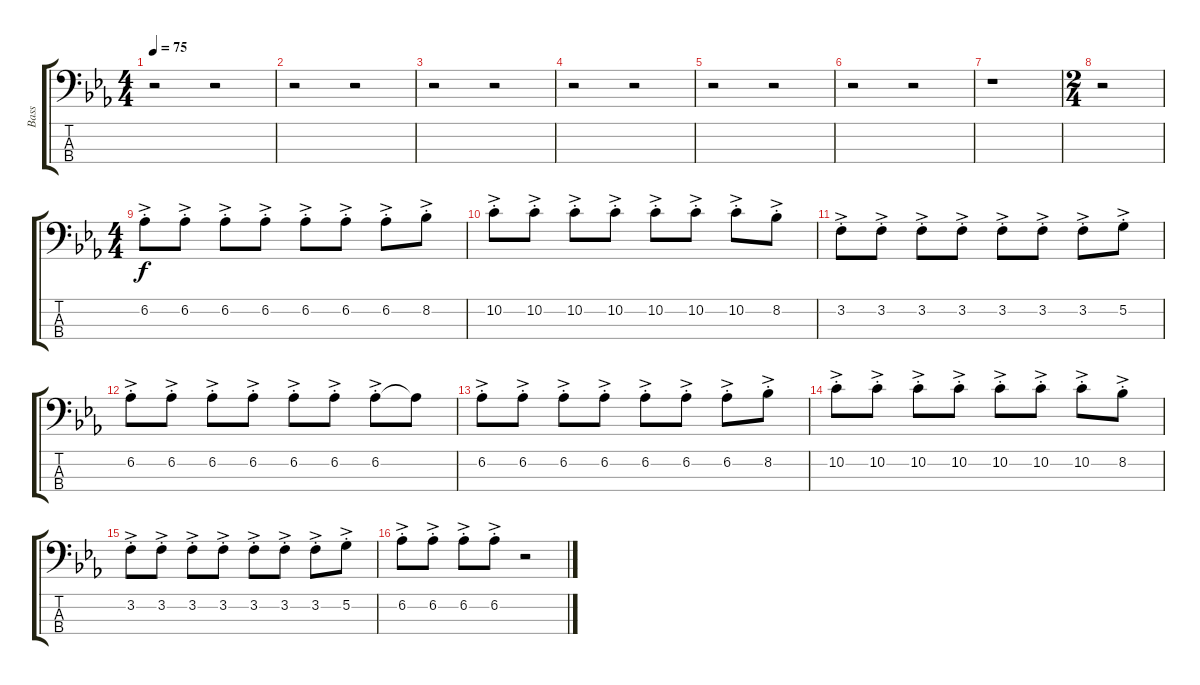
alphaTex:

\track ("Bass" "Bass") {instrument electricbassfinger}
\staff {score tabs}
\tuning (G2 D2 A1 E1) {hide}
\ts (4 4)
\tempo 75
\clef f4
\ks eb
r.2{dy f} r.2 |
r.2 r.2 |
r.2 r.2 |
r.2 r.2 |
r.2 r.2 |
r.2 r.2 |
r.1 |
\ts (2 4)
r.2 |
\ts (4 4)
6.2{ac st}.8 6.2{ac st}.8 6.2{ac st}.8 6.2{ac st}.8 6.2{ac st}.8 6.2{ac st}.8 6.2{ac st}.8 8.2{ac st}.8 |
10.2{ac st}.8 10.2{ac st}.8 10.2{ac st}.8 10.2{ac st}.8 10.2{ac st}.8 10.2{ac st}.8 10.2{ac st}.8 8.2{ac st}.8 |
3.2{ac st}.8 3.2{ac st}.8 3.2{ac st}.8 3.2{ac st}.8 3.2{ac st}.8 3.2{ac st}.8 3.2{ac st}.8 5.2{ac st}.8 |
6.2{ac st}.8 6.2{ac st}.8 6.2{ac st}.8 6.2{ac st}.8 6.2{ac st}.8 6.2{ac st}.8 6.2{ac st}.8 6.2{t}.8 |
6.2{ac st}.8 6.2{ac st}.8 6.2{ac st}.8 6.2{ac st}.8 6.2{ac st}.8 6.2{ac st}.8 6.2{ac st}.8 8.2{ac st}.8 |
10.2{ac st}.8 10.2{ac st}.8 10.2{ac st}.8 10.2{ac st}.8 10.2{ac st}.8 10.2{ac st}.8 10.2{ac st}.8 8.2{ac st}.8 |
3.2{ac st}.8 3.2{ac st}.8 3.2{ac st}.8 3.2{ac st}.8 3.2{ac st}.8 3.2{ac st}.8 3.2{ac st}.8 5.2{ac st}.8 |
6.2{ac st}.8 6.2{ac st}.8 6.2{ac st}.8 6.2{ac st}.8 r.2
